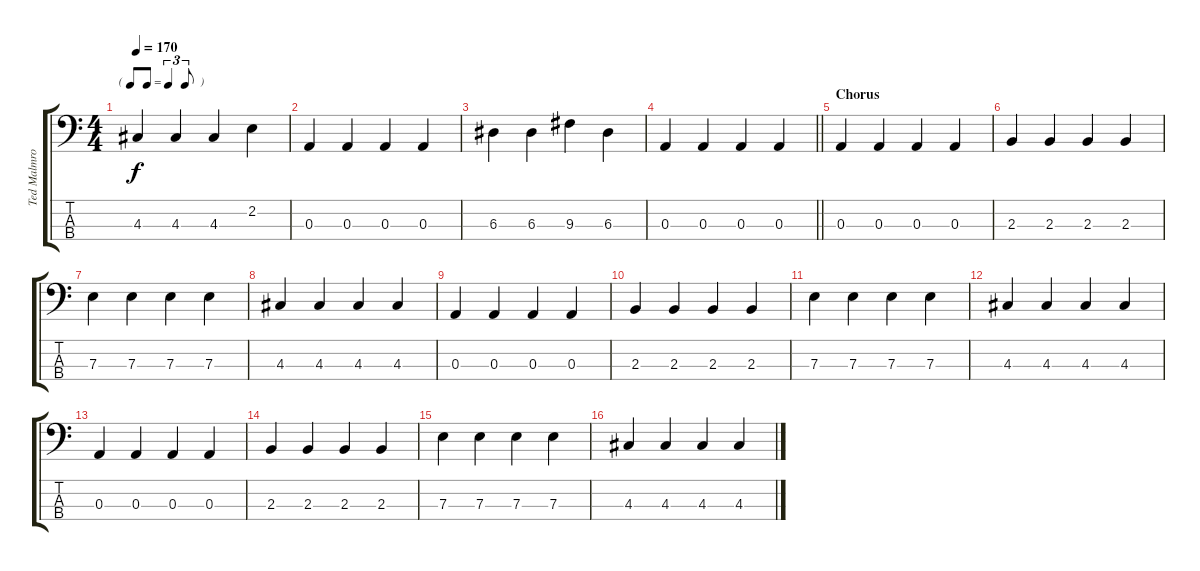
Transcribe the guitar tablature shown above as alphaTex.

\track ("Ted Malmros - Bass" "Ted Malmro") {instrument electricbasspick}
\staff {score tabs}
\tuning (G2 D2 A1 E1) {hide}
\ts (4 4)
\tf triplet8th
\tempo 170
\clef f4
\ks c
4.3.4{dy f} 4.3.4 4.3.4 2.2.4 |
0.3.4 0.3.4 0.3.4 0.3.4 |
6.3.4 6.3.4 9.3.4 6.3.4 |
\barLineRight lightlight
0.3.4 0.3.4 0.3.4 0.3.4 |
\section ("" "Chorus")
0.3.4 0.3.4 0.3.4 0.3.4 |
2.3.4 2.3.4 2.3.4 2.3.4 |
7.3.4 7.3.4 7.3.4 7.3.4 |
4.3.4 4.3.4 4.3.4 4.3.4 |
0.3.4 0.3.4 0.3.4 0.3.4 |
2.3.4 2.3.4 2.3.4 2.3.4 |
7.3.4 7.3.4 7.3.4 7.3.4 |
4.3.4 4.3.4 4.3.4 4.3.4 |
0.3.4 0.3.4 0.3.4 0.3.4 |
2.3.4 2.3.4 2.3.4 2.3.4 |
7.3.4 7.3.4 7.3.4 7.3.4 |
4.3.4 4.3.4 4.3.4 4.3.4
